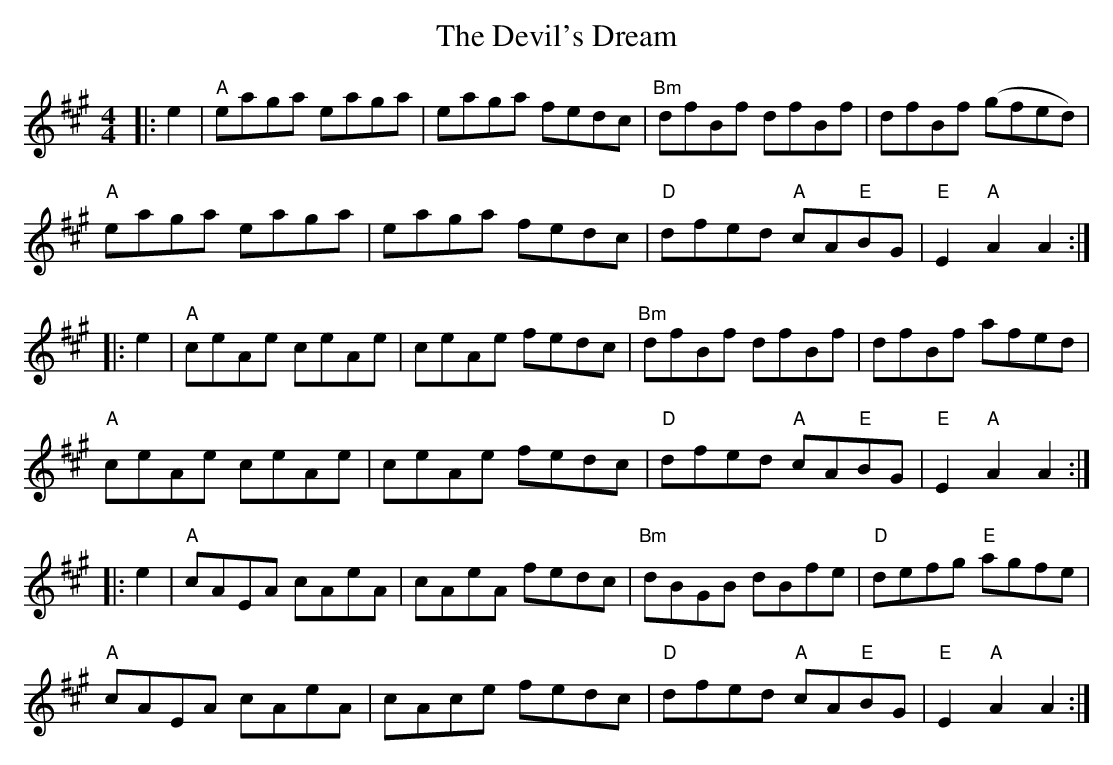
X:1
T: Devil's Dream, The
L: 1/8
M: 4/4
K: A
|: e2 |\
"A"eaga eaga |eaga fedc |"Bm"dfBf dfBf |dfBf (gfed )|
"A"eaga eaga |eaga fedc |"D"dfed "A"cA"E"BG |"E"E2 "A"A2 A2 :|
|: e2 |\
"A"ceAe ceAe |ceAe fedc |"Bm"dfBf dfBf |dfBf afed |
"A"ceAe ceAe |ceAe fedc |"D"dfed "A"cA"E"BG |"E"E2 "A"A2 A2 :|
|: e2 |\
"A"cAEA cAeA |cAeA fedc |"Bm"dBGB dBfe |"D"defg "E"agfe |
"A"cAEA cAeA |cAce fedc |"D"dfed "A"cA"E"BG |"E"E2 "A"A2 A2 :|
